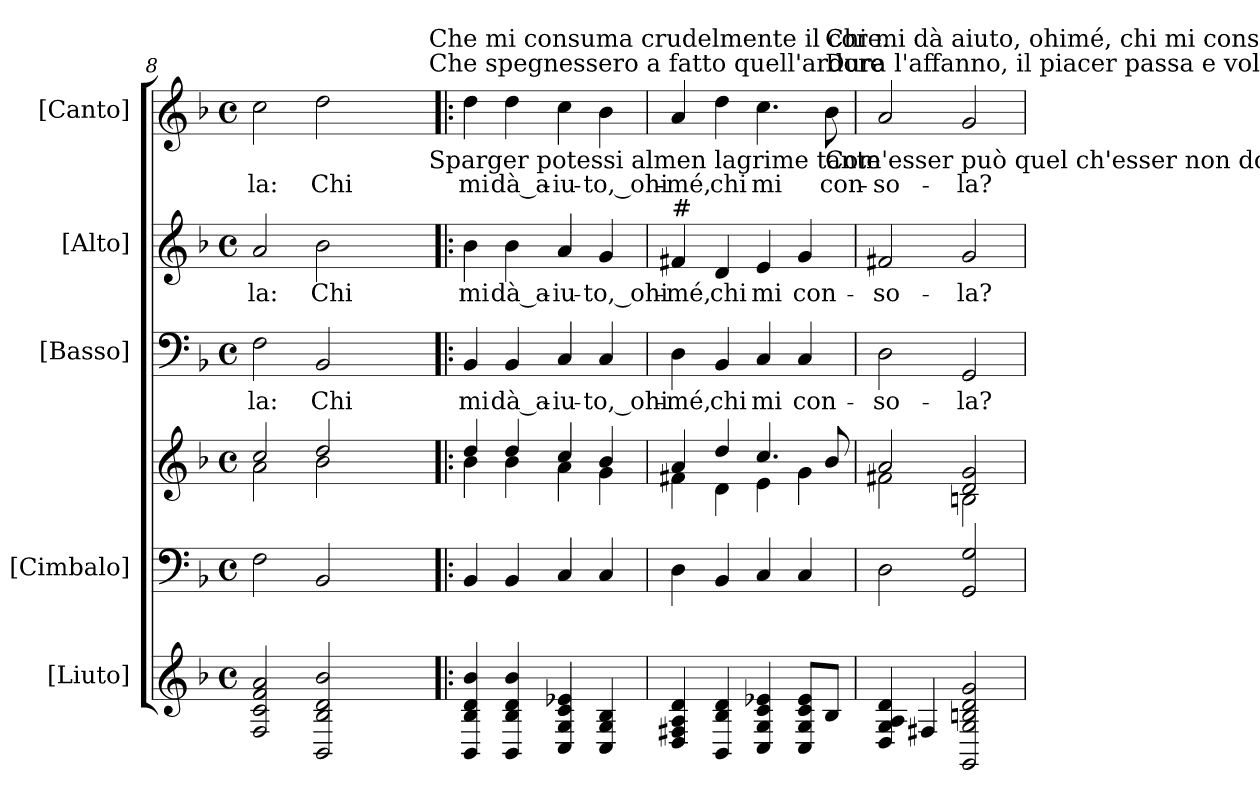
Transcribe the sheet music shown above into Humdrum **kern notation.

**kern	**kern	**kern	**kern	**text	**kern	**text	**kern	**text
*part5	*part4	*part4	*part3	*part3	*part2	*part2	*part1	*part1
*staff6	*staff5	*staff4	*staff3	*staff3	*staff2	*staff2	*staff1	*staff1
*I"[Liuto]	*I"[Cimbalo]	*	*I"[Basso]	*	*I"[Alto]	*	*I"[Canto]	*
*I'Liuto	*	*	*I'B.	*	*I'Alt.	*	*I'Cant.	*
*clefG2	*clefF4	*clefG2	*clefF4	*	*clefG2	*	*clefG2	*
*k[b-]	*k[b-]	*k[b-]	*k[b-]	*	*k[b-]	*	*k[b-]	*
*F:	*F:	*F:	*F:	*	*F:	*	*F:	*
*M4/4	*M4/4	*M4/4	*M4/4	*	*M4/4	*	*M4/4	*
*met(c)	*met(c)	*met(c)	*met(c)	*	*met(c)	*	*met(c)	*
=8	=8	=8	=8	=8	=8	=8	=8	=8
*	*	*^	*	*	*	*	*	*
!	!	!	!	!	!LO:LY:b:color=#000000	!	!	!	!
!	!	!	!	!	!	!	!LO:LY:b:color=#000000	!	!
!	!	!	!	!	!	!	!	!	!LO:LY:b:color=#000000
*	*	*	*	*	*	*	*	*^	*
2Fi/ 2ci 2fi 2ai	2Fi\	2cci/	2ai\	2Fi\	-la:	2ai/	-la:	2cci\	2ryy	-la:
!	!	!	!	!	!LO:LY:b:color=#000000	!	!	!	!	!
!	!	!	!	!	!	!	!LO:LY:b:color=#000000	!	!	!
!	!	!	!	!	!	!	!	!	!	!LO:LY:b:color=#000000
2BB-i/ 2B-i 2di 2b-i	2BB-i/	2ddi/	2b-i\	2BB-i/	Chi	2b-i\	Chi	2ddi\	4ryy	Chi
.	.	.	.	.	.	.	.	.	8ryy	.
.	.	.	.	.	.	.	.	.	16ryy	.
.	.	.	.	.	.	.	.	.	32ryy	.
.	.	.	.	.	.	.	.	.	64ryy	.
.	.	.	.	.	.	.	.	.	128...ryy	.
!	!	!	!	!	!	!	!	!	!LO:TX:b:t=Sparger potessi almen lagrime tante	!
!	!	!	!	!	!	!	!	!	!LO:TX:t=Che spegnessero a fatto quell'ardore	!
!	!	!	!	!	!	!	!	!	!LO:TX:t=Che mi consuma crudelmente il core.	!
.	.	.	.	.	.	.	.	.	1024ryy	.
*	*	*	*	*	*	*	*	*v	*v	*
=9!|:	=9!|:	=9!|:	=9!|:	=9!|:	=9!|:	=9!|:	=9!|:	=9!|:	=9!|:
*	*	*	*	*	*	*	*	*^	*
!	!	!	!	!	!LO:LY:b:color=#000000	!	!	!	!	!
*	*	*	*	*	*	*	*	*v	*v	*
*	*	*	*	*	*	*	*	*^	*
!	!	!	!	!	!	!	!LO:LY:b:color=#000000	!	!	!
*	*	*	*	*	*	*	*	*v	*v	*
*	*	*	*	*	*	*	*	*^	*
!	!	!	!	!	!	!	!	!	!	!LO:LY:b:color=#000000
*	*	*	*	*	*	*	*	*v	*v	*
4BB-i/ 4B-i 4di 4b-i	4BB-i/	4ddi/	4b-i\	4BB-i/	mi	4b-i\	mi	4ddi\	mi
!	!	!	!	!	!LO:LY:b:color=#000000	!	!	!	!
!	!	!	!	!	!	!	!LO:LY:b:color=#000000	!	!
!	!	!	!	!	!	!	!	!	!LO:LY:b:color=#000000
4BB-i/ 4B-i 4di 4b-i	4BB-i/	4ddi/	4b-i\	4BB-i/	dà_a-	4b-i\	dà_a-	4ddi\	dà_a-
!	!	!	!	!	!LO:LY:b:color=#000000	!	!	!	!
!	!	!	!	!	!	!	!LO:LY:b:color=#000000	!	!
!	!	!	!	!	!	!	!	!	!LO:LY:b:color=#000000
4Ci/ 4Gi 4ci 4e-i	4Ci/	4cci/	4ai\	4Ci/	-iu-	4ai/	-iu-	4cci\	-iu-
!	!	!	!	!	!LO:LY:b:color=#000000	!	!	!	!
!	!	!	!	!	!	!	!LO:LY:b:color=#000000	!	!
!	!	!	!	!	!	!	!	!	!LO:LY:b:color=#000000
4Ci/ 4Gi 4B-i	4Ci/	4b-i/	4gi\	4Ci/	-to,_ohi-	4gi/	-to,_ohi-	4b-i\	-to,_ohi-
=10	=10	=10	=10	=10	=10	=10	=10	=10	=10
!	!	!	!	!	!LO:LY:b:color=#000000	!	!	!	!
!	!	!	!	!	!	!	!LO:LY:b:color=#000000	!	!
!	!	!	!	!	!	!LO:TX:a:t=#	!	!	!
!	!	!	!	!	!	!	!	!	!LO:LY:b:color=#000000
4Di/ 4F#i 4Ai 4di	4Di\	4ai/	4f#Xi\	4Di\	-mé,	4f#i/	-mé,	4ai/	-mé,
!	!	!	!	!	!LO:LY:b:color=#000000	!	!	!	!
!	!	!	!	!	!	!	!LO:LY:b:color=#000000	!	!
!	!	!	!	!	!	!	!	!	!LO:LY:b:color=#000000
4BB-i/ 4B-i 4di	4BB-i/	4ddi/	4di\	4BB-i/	chi	4di/	chi	4ddi\	chi
!	!	!	!	!	!LO:LY:b:color=#000000	!	!	!	!
!	!	!	!	!	!	!	!LO:LY:b:color=#000000	!	!
!	!	!	!	!	!	!	!	!	!LO:LY:b:color=#000000
4Ci/ 4Gi 4ci 4e-i	4Ci/	4.cci/	4ei\	4Ci/	mi	4ei/	mi	4.cci\	mi
!	!	!	!	!	!LO:LY:b:color=#000000	!	!	!	!
!	!	!	!	!	!	!	!LO:LY:b:color=#000000	!	!
8Ci/ 8Gi/ 8ci/ 8e-i/L	4Ci/	.	4gi\	4Ci/	con-	4gi/	con-	.	.
!	!	!	!	!	!	!	!	!LO:TX:b:t=Com'esser può quel ch'esser non dovea?	!
!	!	!	!	!	!	!	!	!LO:TX:t=Dura l'affanno, il piacer passa e vola&colon;	!
!	!	!	!	!	!	!	!	!LO:TX:t=Chi mi dà aiuto, ohimé, chi mi consola?	!
!	!	!	!	!	!	!	!	!	!LO:LY:b:color=#000000
8B-i/J	.	8b-i/	.	.	.	.	.	8b-i\	con-
=11	=11	=11	=11	=11	=11	=11	=11	=11	=11
!	!	!	!	!	!LO:LY:b:color=#000000	!	!	!	!
!	!	!	!	!	!	!	!LO:LY:b:color=#000000	!	!
!	!	!	!	!	!	!	!	!	!LO:LY:b:color=#000000
4Di/ 4Gi 4Ai 4di	2Di\	2ai/	2f#Xi\	2Di\	-so-	2f#Xi/	-so-	2ai/	-so-
4F#i/	.	.	.	.	.	.	.	.	.
!	!	!	!	!	!LO:LY:b:color=#000000	!	!	!	!
!	!	!	!	!	!	!	!LO:LY:b:color=#000000	!	!
!	!	!	!	!	!	!	!	!	!LO:LY:b:color=#000000
2GGi/ 2Gi 2Bi 2di 2gi	2GGi/ 2Gi	2di/ 2gi	2Bni\	2GGi/	-la?	2gi/	-la?	2gi/	-la?
*	*	*v	*v	*	*	*	*	*	*
=	=	=	=	=	=	=	=	=
*-	*-	*-	*-	*-	*-	*-	*-	*-
